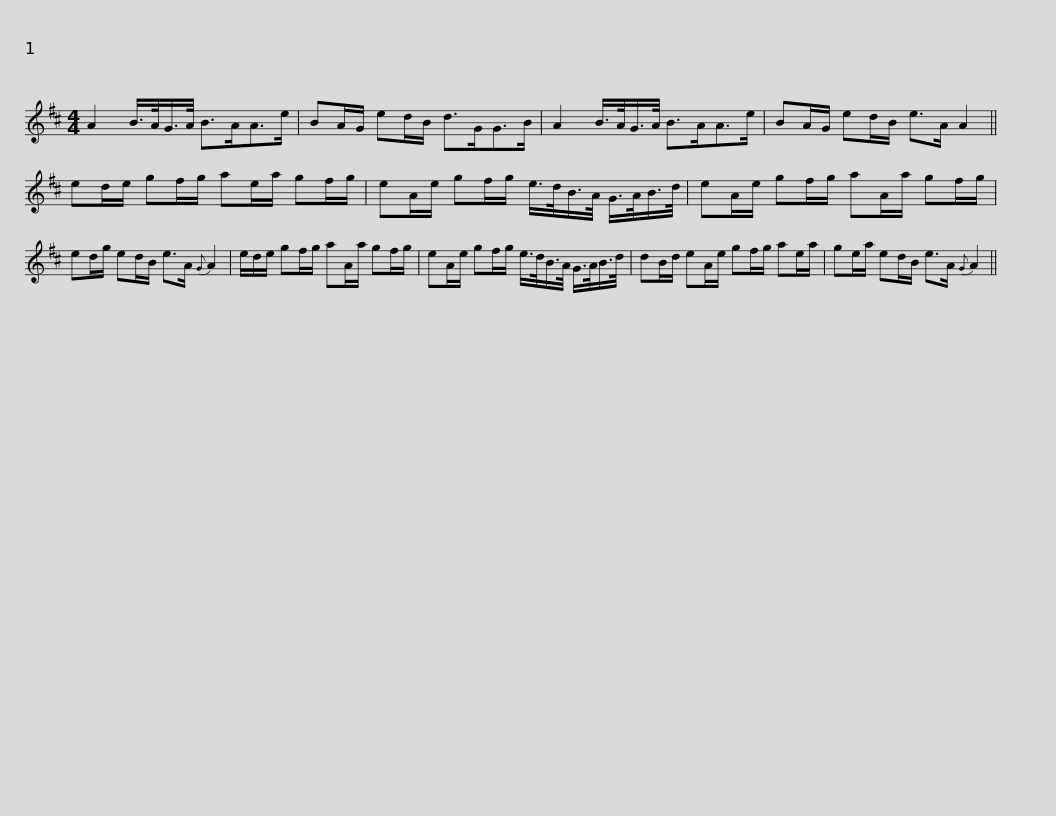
X:1
L:1/8
M:4/4
I:linebreak $
K:D
V:1 treble
V:1
 A2 B/>A/G/>A/ B>AA>e | BA/G/ ed/B/ d>GG>B | A2 B/>A/G/>A/ B>AA>e | BA/G/ ed/B/ e>A A2 ||$ ed/e/ gf/g/ ae/a/ gf/g/ | %5
 eA/e/ gf/g/ e/>d/B/>A/ G/>A/B/>d/ | eA/e/ gf/g/ aA/a/ gf/g/ |$ ed/g/ ed/B/ e>A{G} A2 | e/d/e/ gf/g/ aA/a/ gf/g/ | eA/e/ gf/g/ e/>d/B/>A/ G/>A/B/>d/ |$ %10
 dB/d/ eA/e/ gf/g/ ae/a/ | ge/a/ ed/B/ e>A{G} A2 || %12
